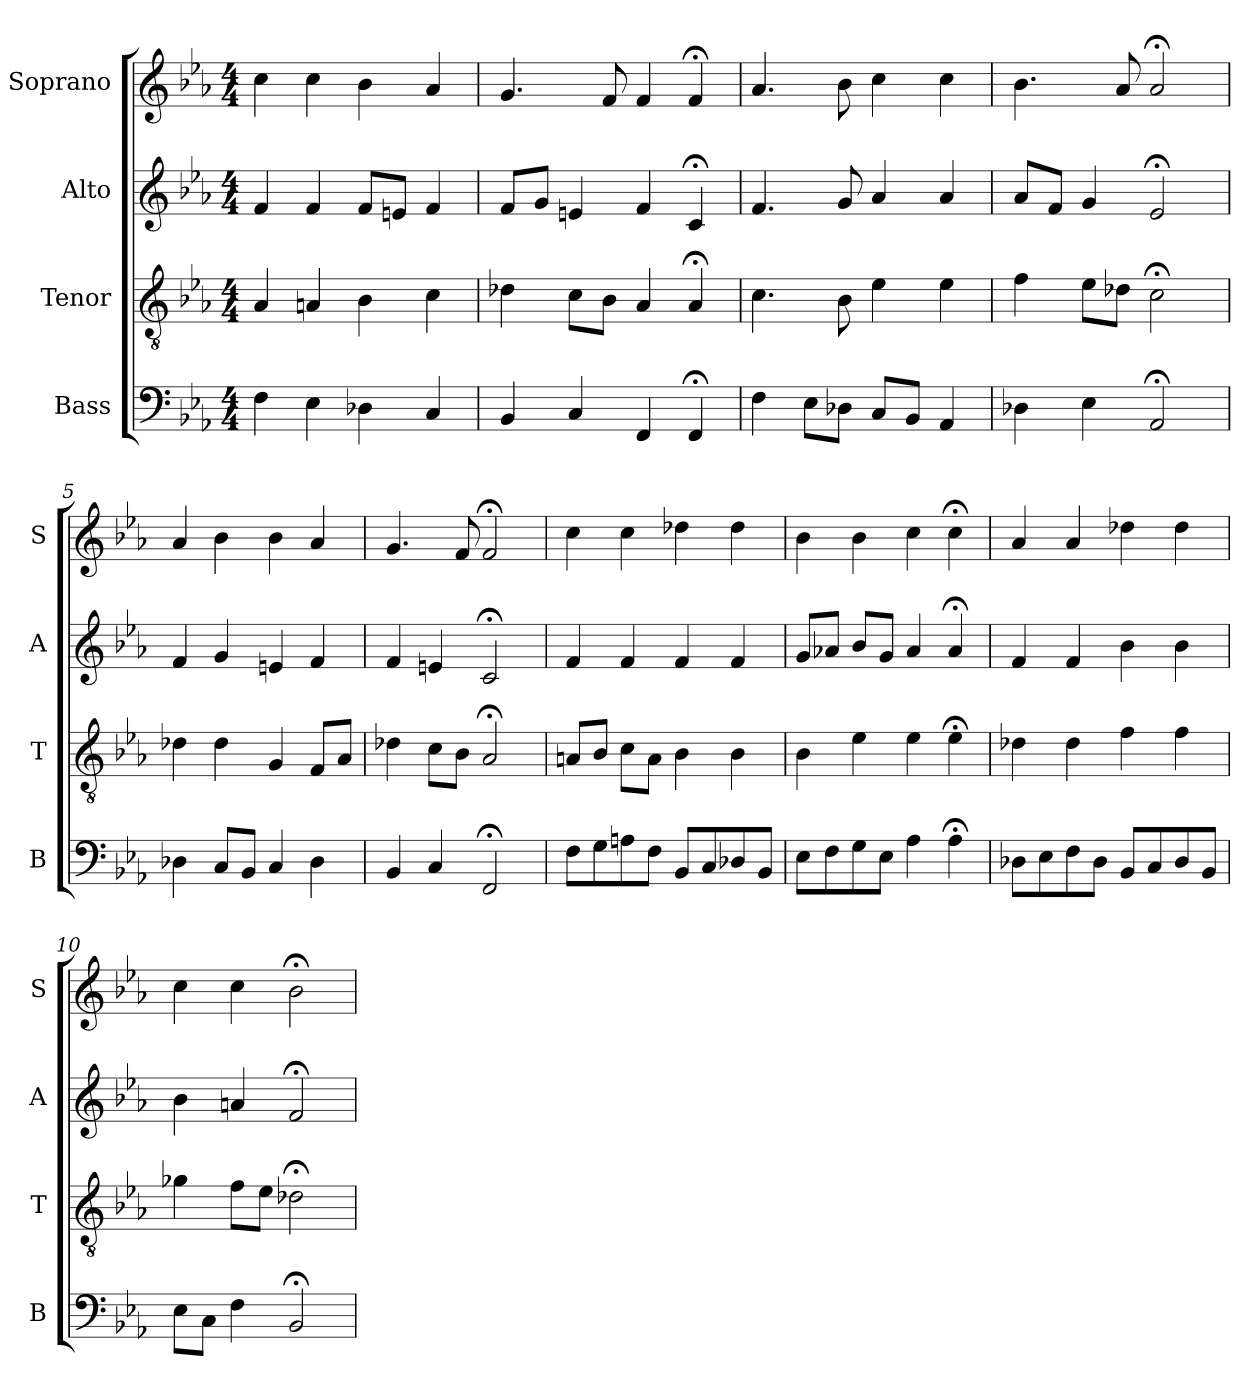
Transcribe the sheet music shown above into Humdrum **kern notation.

**kern	**kern	**kern	**kern
*part4	*part3	*part2	*part1
*staff4	*staff3	*staff2	*staff1
*I"Bass	*I"Tenor	*I"Alto	*I"Soprano
*I'B	*I'T	*I'A	*I'S
*clefF4	*clefGv2	*clefG2	*clefG2
*k[b-e-a-]	*k[b-e-a-]	*k[b-e-a-]	*k[b-e-a-]
*F:dor	*F:dor	*F:dor	*F:dor
*M4/4	*M4/4	*M4/4	*M4/4
*MM100	*MM100	*MM100	*MM100
=1	=1	=1	=1
4F	4A-	4f	4cc
4E-	4An	4f	4cc
4D-X	4B-	8fL	4b-
.	.	8enJ	.
4C	4c	4f	4a-
=2	=2	=2	=2
4BB-	4d-X	8fL	4.g
.	.	8gJ	.
4C	8cL	4en	.
.	8B-J	.	8f
4FF	4A-	4f	4f
4FF;<	4A-;<	4c;<	4f;<
=3	=3	=3	=3
4F	4.c	4.f	4.a-
8E-L	.	.	.
8D-XJ	8B-	8g	8b-
8CL	4e-	4a-	4cc
8BB-J	.	.	.
4AA-	4e-	4a-	4cc
=4	=4	=4	=4
4D-X	4f	8a-L	4.b-
.	.	8fJ	.
4E-	8e-L	4g	.
.	8d-XJ	.	8a-
2AA-;<	2c;<	2e-;<	2a-;<
=5	=5	=5	=5
4D-X	4d-X	4f	4a-
8CL	4d-	4g	4b-
8BB-J	.	.	.
4C	4G	4en	4b-
4D-	8FL	4f	4a-
.	8A-J	.	.
=6	=6	=6	=6
4BB-	4d-X	4f	4.g
4C	8cL	4en	.
.	8B-J	.	8f
2FF;<	2A-;<	2c;<	2f;<
=7	=7	=7	=7
8FL	8AnL	4f	4cc
8G	8B-J	.	.
8An	8cL	4f	4cc
8FJ	8AJ	.	.
8BB-L	4B-	4f	4dd-X
8C	.	.	.
8D-X	4B-	4f	4dd-
8BB-J	.	.	.
=8	=8	=8	=8
8E-L	4B-	8gL	4b-
8F	.	8a-XJ	.
8G	4e-	8b-L	4b-
8E-J	.	8gJ	.
4A-	4e-	4a-	4cc
4A-;<	4e-;<	4a-;<	4cc;<
=9	=9	=9	=9
8D-XL	4d-X	4f	4a-
8E-	.	.	.
8F	4d-	4f	4a-
8D-J	.	.	.
8BB-L	4f	4b-	4dd-X
8C	.	.	.
8D-	4f	4b-	4dd-
8BB-J	.	.	.
=10	=10	=10	=10
8E-L	4g-X	4b-	4cc
8CJ	.	.	.
4F	8fL	4an	4cc
.	8e-J	.	.
2BB-;<	2d-X;<	2f;<	2b-;<
=	=	=	=
*-	*-	*-	*-
